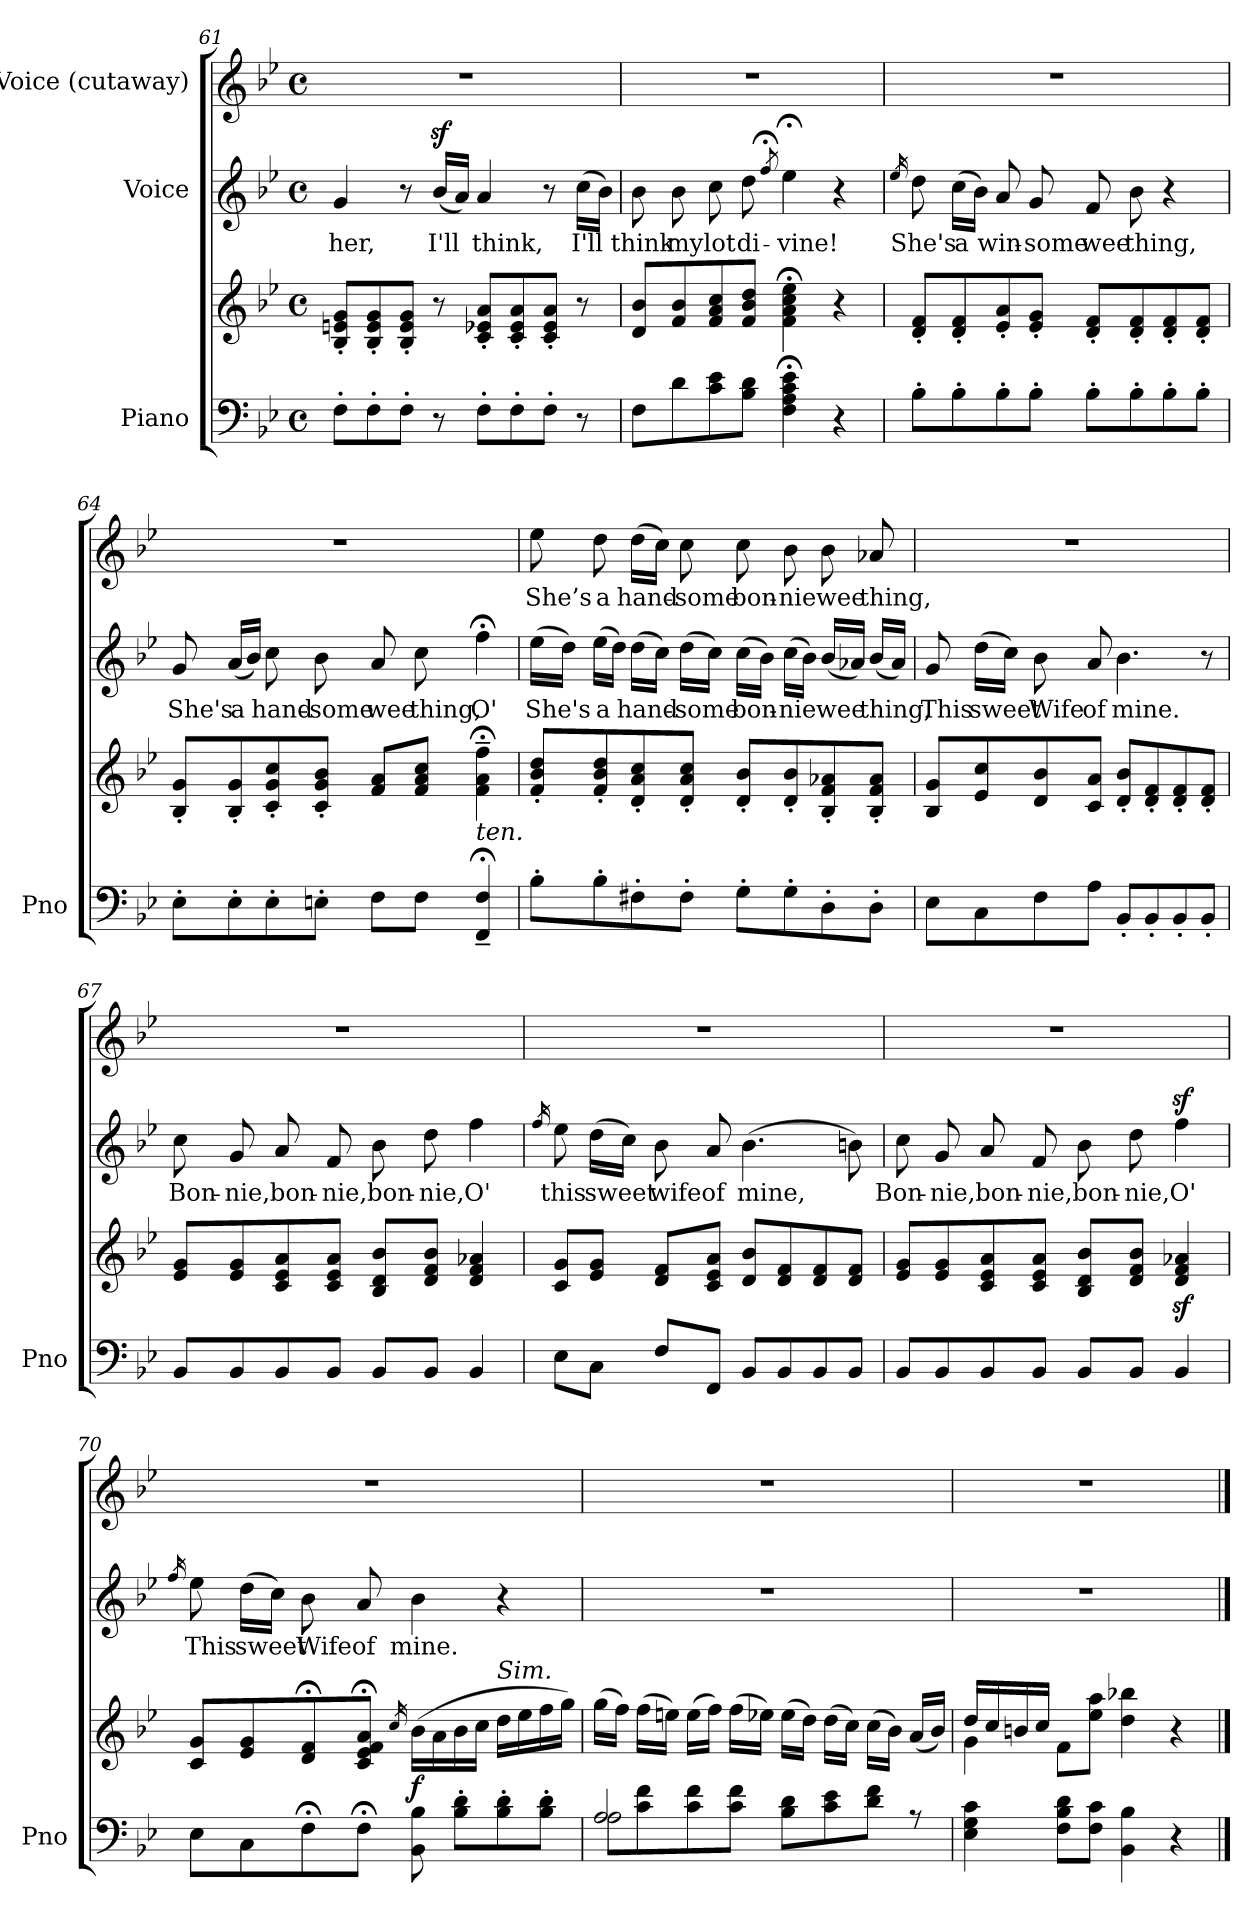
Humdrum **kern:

**kern	**kern	**dynam	**kern	**text	**dynam	**kern	**text
*part3	*part3	*part3	*part2	*part2	*part2	*part1	*part1
*staff4	*staff3	*staff3/4	*staff2	*staff2	*staff2	*staff1	*staff1
*I"Piano	*	*	*I"Voice	*	*	*I"Voice (cutaway)	*
*I'Pno	*	*	*	*	*	*	*
*clefF4	*clefG2	*	*clefG2	*	*	*clefG2	*
*k[b-e-]	*k[b-e-]	*	*k[b-e-]	*	*	*k[b-e-]	*
*M4/4	*M4/4	*	*M4/4	*	*	*M4/4	*
*met(c)	*met(c)	*	*met(c)	*	*	*met(c)	*
=61	=61	=61	=61	=61	=61	=61	=61
!	!	!	!	!LO:LY:b	!	!	!
8F'\L	8B-/' 8en/' 8g/'L	.	4g/	her,	.	1r	.
8F'\	8B-/' 8e/' 8g/'	.	.	.	.	.	.
8F'\J	8B-/' 8e/' 8g/'J	.	8r	.	.	.	.
!	!	!	!	!LO:LY:b	!	!	!
8r	8r	.	(<16b-z>/LL	I'll	.	.	.
.	.	.	16a/JJ)	.	.	.	.
!	!	!	!	!LO:LY:b	!	!	!
8F'\L	8c/' 8e-X/' 8a/'L	.	4a/	think,	.	.	.
8F'\	8c/' 8e-/' 8a/'	.	.	.	.	.	.
8F'\J	8c/' 8e-/' 8a/'J	.	8r	.	.	.	.
!	!	!	!	!LO:LY:b	!	!	!
8r	8r	.	(>16cc\LL	I'll	.	.	.
.	.	.	16b-\JJ)	.	.	.	.
=62	=62	=62	=62	=62	=62	=62	=62
*	*	*	*	*	*	*MM90	*
!	!	!	!	!LO:LY:b	!	!	!
8F\L	8d/ 8b-/L	.	8b-\	think	.	1r	.
!	!	!	!	!LO:LY:b	!LO:DY:a	!	!
8d\	8f/ 8b-/	.	8b-\	my	other-dynamics	.	.
!	!	!	!	!LO:LY:b	!	!	!
8c\ 8e-\	8f/ 8a/ 8cc/	.	8cc\	lot	.	.	.
!	!	!	!	!LO:LY:b	!	!	!
8B-\ 8d\J	8f/ 8b-/ 8dd/J	.	8dd\	di-	.	.	.
.	.	.	8qff;</	.	.	.	.
!	!	!	!	!LO:LY:b	!	!	!
4F\;< 4A\;< 4c\;< 4e-\;<	4f\;< 4a\;< 4cc\;< 4ee-\;<	.	4ee-;<\	-vine!	.	.	.
4r	4r	.	4r	.	.	.	.
!!LO:PB:g=z
=63	=63	=63	=63	=63	=63	=63	=63
*	*	*	*	*	*	*MM120	*
.	.	.	16qee-/	.	.	.	.
!	!	!	!	!LO:LY:b	!	!	!
8B-'\L	8d/' 8f/'L	.	8dd\	She's	.	1r	.
!	!	!	!	!LO:LY:b	!	!	!
8B-'\	8d/' 8f/'	.	(>16cc\LL	a	.	.	.
.	.	.	16b-\JJ)	.	.	.	.
!	!	!	!	!LO:LY:b	!	!	!
8B-'\	8e-/' 8a/'	.	8a/	win-	.	.	.
!	!	!	!	!LO:LY:b	!	!	!
8B-'\J	8e-/' 8g/'J	.	8g/	-some	.	.	.
!	!	!	!	!LO:LY:b	!	!	!
8B-'\L	8d/' 8f/'L	.	8f/	wee	.	.	.
!	!	!	!	!LO:LY:b	!	!	!
8B-'\	8d/' 8f/'	.	8b-\	thing,	.	.	.
8B-'\	8d/' 8f/'	.	4r	.	.	.	.
8B-'\J	8d/' 8f/'J	.	.	.	.	.	.
=64	=64	=64	=64	=64	=64	=64	=64
!	!	!	!	!LO:LY:b	!	!	!
8E-'\L	8B-/' 8g/'L	.	8g/	She's	.	1r	.
!	!	!	!	!LO:LY:b	!	!	!
8E-'\	8B-/' 8g/'	.	(<16a/LL	a	.	.	.
.	.	.	16b-/JJ)	.	.	.	.
!	!	!	!	!LO:LY:b	!	!	!
8E-'\	8c/' 8g/' 8cc/'	.	8cc\	hand-	.	.	.
!	!	!	!	!LO:LY:b	!	!	!
8En'\J	8c/' 8g/' 8b-/'J	.	8b-\	-some	.	.	.
!	!	!	!	!LO:LY:b	!	!	!
8F\L	8f/ 8a/L	.	8a/	wee	.	.	.
!	!	!	!	!LO:LY:b	!	!	!
8F\J	8f/ 8a/ 8cc/J	.	8cc\	thing,	.	.	.
!	!LO:TX:b:i:t=ten.	!	!	!	!	!	!
!	!	!	!	!LO:LY:b	!	!	!
4FF/;<~ 4F/;<~	4f\;<~ 4a\;<~ 4ff\;<~	.	4ff;<\	O'	.	.	.
!!LO:LB:g=z
=65	=65	=65	=65	=65	=65	=65	=65
!	!	!LO:DY:b	!	!LO:LY:b	!	!	!LO:LY:b
!	!	!LO:DY:n=1:b	!	!	!	!	!
8B-'\L	8f/' 8b-/' 8dd/'L	p other-dynamics	(>16ee-\LL	She's	.	8ee-\	She’s
.	.	.	16dd\JJ)	.	.	.	.
!	!	!	!	!LO:LY:b	!	!	!LO:LY:b
8B-'\	8f/' 8b-/' 8dd/'	.	(>16ee-\LL	a	.	8dd\	a
.	.	.	16dd\JJ)	.	.	.	.
!	!	!	!	!LO:LY:b	!	!	!LO:LY:b
8F#X'\	8d/' 8a/' 8cc/'	.	(>16dd\LL	hand-	.	(>16dd\LL	hand-
.	.	.	16cc\JJ)	.	.	16cc\JJ)	.
!	!	!	!	!LO:LY:b	!	!	!LO:LY:b
8F#'\J	8d/' 8a/' 8cc/'J	.	(>16dd\LL	-some	.	8cc\	-some
.	.	.	16cc\JJ)	.	.	.	.
!	!	!	!	!LO:LY:b	!	!	!LO:LY:b
8G'\L	8d/' 8b-/'L	.	(>16cc\LL	bon-	.	8cc\	bon-
.	.	.	16b-\JJ)	.	.	.	.
!	!	!	!	!LO:LY:b	!	!	!LO:LY:b
8G'\	8d/' 8b-/'	.	(>16cc\LL	-nie	.	8b-\	-nie
.	.	.	16b-\JJ)	.	.	.	.
!	!	!	!	!LO:LY:b	!	!	!LO:LY:b
8D'\	8B-/' 8f/' 8a-X/'	.	(<16b-/LL	wee	.	8b-\	wee
.	.	.	16a-X/JJ)	.	.	.	.
!	!	!	!	!LO:LY:b	!	!	!LO:LY:b
8D'\J	8B-/' 8f/' 8a-/'J	.	(<16b-/LL	thing,	.	8a-X/	thing,
.	.	.	16a-/JJ)	.	.	.	.
=66	=66	=66	=66	=66	=66	=66	=66
!	!	!	!	!LO:LY:b	!	!	!
8E-\L	8B-/ 8g/L	.	8g/	This	.	1r	.
!	!	!	!	!LO:LY:b	!	!	!
8C\	8e-/ 8cc/	.	(>16dd\LL	sweet	.	.	.
.	.	.	16cc\JJ)	.	.	.	.
!	!	!	!	!LO:LY:b	!	!	!
8F\	8d/ 8b-/	.	8b-\	Wife	.	.	.
!	!	!	!	!LO:LY:b	!	!	!
8A\J	8c/ 8a/J	.	8a/	of	.	.	.
!	!	!	!	!LO:LY:b	!	!	!
8BB-'/L	8d/' 8b-/'L	.	4.b-\	mine.	.	.	.
8BB-'/	8d/' 8f/'	.	.	.	.	.	.
8BB-'/	8d/' 8f/'	.	.	.	.	.	.
8BB-'/J	8d/' 8f/'J	.	8r	.	.	.	.
!!LO:LB:g=z
=67	=67	=67	=67	=67	=67	=67	=67
!	!	!	!	!LO:LY:b	!	!	!
8BB-/L	8e-/ 8g/L	.	8cc\	Bon-	.	1r	.
!	!	!	!	!LO:LY:b	!	!	!
8BB-/	8e-/ 8g/	.	8g/	-nie,	.	.	.
!	!	!	!	!LO:LY:b	!	!	!
8BB-/	8c/ 8e-/ 8a/	.	8a/	bon-	.	.	.
!	!	!	!	!LO:LY:b	!	!	!
8BB-/J	8c/ 8e-/ 8a/J	.	8f/	-nie,	.	.	.
!	!	!	!	!LO:LY:b	!	!	!
8BB-/L	8B-/ 8d/ 8b-/L	.	8b-\	bon-	.	.	.
!	!	!	!	!LO:LY:b	!	!	!
8BB-/J	8d/ 8f/ 8b-/J	.	8dd\	-nie,	.	.	.
!	!	!	!	!LO:LY:b	!	!	!
4BB-/	4d/ 4f/ 4a-X/	.	4ff\	O'	.	.	.
=68	=68	=68	=68	=68	=68	=68	=68
.	.	.	16qff/	.	.	.	.
!	!	!	!	!LO:LY:b	!	!	!
8E-\L	8c/ 8g/L	.	8ee-\	this	.	1r	.
!	!	!	!	!LO:LY:b	!	!	!
8C\J	8e-/ 8g/J	.	(>16dd\LL	sweet	.	.	.
.	.	.	16cc\JJ)	.	.	.	.
!	!	!	!	!LO:LY:b	!	!	!
8F/L	8d/ 8f/L	.	8b-\	wife	.	.	.
!	!	!	!	!LO:LY:b	!	!	!
8FF/J	8c/ 8e-/ 8a/J	.	8a/	of	.	.	.
!	!	!	!	!LO:LY:b	!	!	!
8BB-/L	8d/ 8b-/L	.	(>4.b-\	mine,	.	.	.
8BB-/	8d/ 8f/	.	.	.	.	.	.
8BB-/	8d/ 8f/	.	.	.	.	.	.
8BB-/J	8d/ 8f/J	.	8bn\)	.	.	.	.
=69	=69	=69	=69	=69	=69	=69	=69
!	!	!	!	!LO:LY:b	!	!	!
8BB-/L	8e-/ 8g/L	.	8cc\	Bon-	.	1r	.
!	!	!	!	!LO:LY:b	!	!	!
8BB-/	8e-/ 8g/	.	8g/	-nie,	.	.	.
!	!	!	!	!LO:LY:b	!	!	!
8BB-/	8c/ 8e-/ 8a/	.	8a/	bon-	.	.	.
!	!	!	!	!LO:LY:b	!	!	!
8BB-/J	8c/ 8e-/ 8a/J	.	8f/	-nie,	.	.	.
!	!	!	!	!LO:LY:b	!	!	!
8BB-/L	8B-/ 8d/ 8b-/L	.	8b-\	bon-	.	.	.
!	!	!	!	!LO:LY:b	!	!	!
8BB-/J	8d/ 8f/ 8b-/J	.	8dd\	-nie,	.	.	.
!	!	!	!	!LO:LY:b	!	!	!
4BB-/	4d/z< 4f/z< 4a-X/z<	.	4ffz>\	O'	.	.	.
!!LO:LB:g=z
=70	=70	=70	=70	=70	=70	=70	=70
.	.	.	16qff/	.	.	.	.
!	!	!	!	!LO:LY:b	!	!	!
*	*	*	*	*	*	*^	*
8E-\L	8c/ 8g/L	.	8ee-\	This	.	1r	2.ryy	.
!	!	!	!	!LO:LY:b	!	!	!	!
8C\	8e-/ 8g/	.	(>16dd\LL	sweet	.	.	.	.
.	.	.	16cc\JJ)	.	.	.	.	.
!	!	!	!	!LO:LY:b	!	!	!	!
8F;<\	8d/; 8f/;	.	8b-\	Wife	.	.	.	.
!	!	!	!	!LO:LY:b	!	!	!	!
8F;<\J	8c/; 8e-/; 8f/; 8a/;J	.	8a/	of	.	.	.	.
.	16qcc/	.	.	.	.	.	.	.
!	!	!LO:DY:b	!	!LO:LY:b	!	!	!	!
8BB-\ 8B-\	(>16b-\LL	f	4b-\	mine.	.	.	.	.
.	16a\	.	.	.	.	.	.	.
8B-\' 8d\'L	16b-\	.	.	.	.	.	.	.
.	16cc\JJ	.	.	.	.	.	.	.
*	*	*	*	*	*	*MM132	*	*
!	!LO:TX:a:i:t=Sim.	!	!	!	!	!	!	!
8B-\' 8d\'	16dd\LL	.	4r	.	.	.	4ryy	.
.	16ee-\	.	.	.	.	.	.	.
8B-\' 8d\'J	16ff\	.	.	.	.	.	.	.
.	16gg\JJ)	.	.	.	.	.	.	.
=71	=71	=71	=71	=71	=71	=71	=71	=71
*^	*	*	*	*	*	*	*	*
!	!LO:N:head=open	!	!	!	!	!	!	!	!
*	*	*	*	*	*	*	*v	*v	*
2A/	8A\L	(>16gg\LL	.	1r	.	.	1r	.
.	.	16ff\JJ)	.	.	.	.	.	.
.	8c\ 8f\	(>16ff\LL	.	.	.	.	.	.
.	.	16een\JJ)	.	.	.	.	.	.
.	8c\ 8f\	(>16ee\LL	.	.	.	.	.	.
.	.	16ff\JJ)	.	.	.	.	.	.
.	8c\ 8f\J	(>16ff\LL	.	.	.	.	.	.
.	.	16ee-X\JJ)	.	.	.	.	.	.
2ryy	8B-\ 8d\L	(>16ee-\LL	.	.	.	.	.	.
.	.	16dd\JJ)	.	.	.	.	.	.
.	8c\ 8e-\	(>16dd\LL	.	.	.	.	.	.
.	.	16cc\JJ)	.	.	.	.	.	.
.	8d\ 8f\J	(>16cc\LL	.	.	.	.	.	.
.	.	16b-\JJ)	.	.	.	.	.	.
.	8rA	(<16a/LL	.	.	.	.	.	.
.	.	16b-/JJ)	.	.	.	.	.	.
*v	*v	*	*	*	*	*	*	*
=72	=72	=72	=72	=72	=72	=72	=72
*	*^	*	*	*	*	*	*
4E-\ 4G\ 4c\	16dd/LL	4g\	.	1r	.	.	1r	.
.	16cc/	.	.	.	.	.	.	.
.	16bn/	.	.	.	.	.	.	.
.	16cc/JJ	.	.	.	.	.	.	.
8F\ 8B-\ 8d\L	8f\L	2.rffyy	.	.	.	.	.	.
8F\ 8c\J	8ee-\ 8aa\J	.	.	.	.	.	.	.
4BB-\ 4B-\	4dd\ 4bb-X\	.	.	.	.	.	.	.
4r	4r	.	.	.	.	.	.	.
*	*v	*v	*	*	*	*	*	*
==	==	==	==	==	==	==	==
*-	*-	*-	*-	*-	*-	*-	*-
